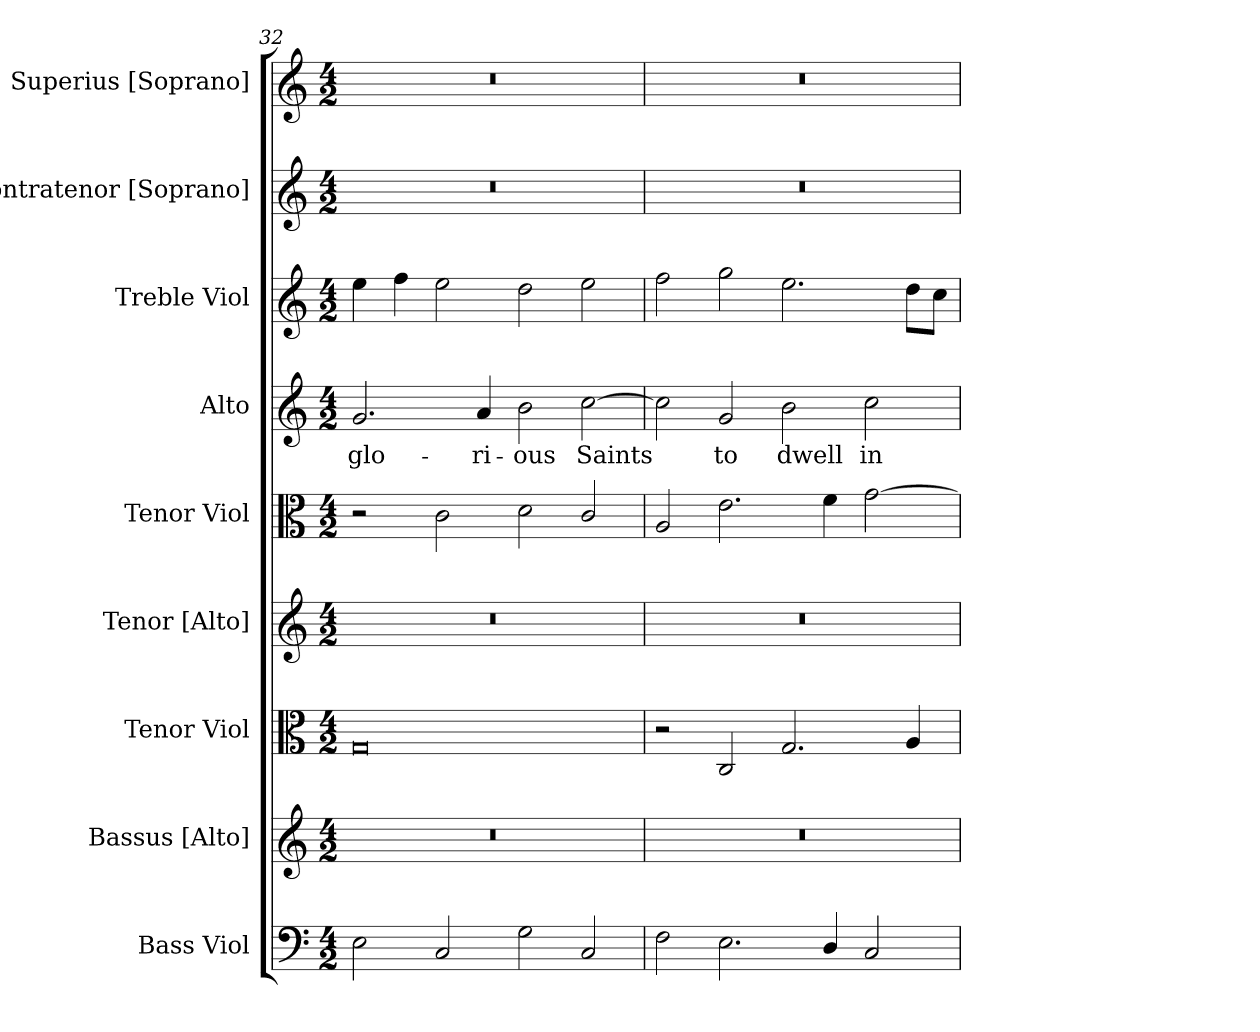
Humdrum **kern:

**kern	**kern	**kern	**kern	**kern	**kern	**text	**kern	**kern	**kern
*part9	*part8	*part7	*part6	*part5	*part4	*part4	*part3	*part2	*part1
*staff9	*staff8	*staff7	*staff6	*staff5	*staff4	*staff4	*staff3	*staff2	*staff1
*I"Bass Viol	*I"Bassus [Alto]	*I"Tenor Viol	*I"Tenor [Alto]	*I"Tenor Viol	*I"Alto	*	*I"Treble Viol	*I"Contratenor [Soprano]	*I"Superius [Soprano]
*I'B.V.	*I'Alto	*I'T.V.	*I'Alto	*I'T.V.	*I'A.	*	*I'Tr. V.	*I'Soprano	*I'Soprano
!!LO:PB:g=z
*clefF4	*clefG2	*clefC3	*clefG2	*clefC3	*clefG2	*	*clefG2	*clefG2	*clefG2
*k[]	*k[]	*k[]	*k[]	*k[]	*k[]	*	*k[]	*k[]	*k[]
*C:	*C:	*C:	*C:	*C:	*C:	*	*C:	*C:	*C:
*M4/2	*M4/2	*M4/2	*M4/2	*M4/2	*M4/2	*	*M4/2	*M4/2	*M4/2
=32	=32	=32	=32	=32	=32	=32	=32	=32	=32
!	!LO:N:vis=1	!	!LO:N:vis=1	!	!	!	!	!	!
!	!	!	!	!	!	!LO:LY:b:color=#000000	!	!LO:N:vis=1	!LO:N:vis=1
2Ei\	0r	0Gi	0r	2r	2.gi/	glo-	4eei\	0r	0r
.	.	.	.	.	.	.	4ffi\	.	.
2Ci/	.	.	.	2ci\	.	.	2eei\	.	.
!	!	!	!	!	!	!LO:LY:b:color=#000000	!	!	!
.	.	.	.	.	4ai/	-ri-	.	.	.
!	!	!	!	!	!	!LO:LY:b:color=#000000	!	!	!
2Gi\	.	.	.	2di\	2bi\	-ous	2ddi\	.	.
!	!	!	!	!	!	!LO:LY:b:color=#000000	!	!	!
2Ci/	.	.	.	2ci/	[2cci\	Saints	2eei\	.	.
=33	=33	=33	=33	=33	=33	=33	=33	=33	=33
!	!LO:N:vis=1	!	!LO:N:vis=1	!	!	!	!	!LO:N:vis=1	!LO:N:vis=1
2Fi\	0r	2r	0r	2Ai/	2cci\]	.	2ffi\	0r	0r
!	!	!	!	!	!	!LO:LY:b:color=#000000	!	!	!
2.Ei\	.	2Ci/	.	2.ei\	2gi/	to	2ggi\	.	.
!	!	!	!	!	!	!LO:LY:b:color=#000000	!	!	!
.	.	2.Gi/	.	.	2bi\	dwell	2.eei\	.	.
4Di/	.	.	.	4fi\	.	.	.	.	.
!	!	!	!	!	!	!LO:LY:b:color=#000000	!	!	!
2Ci/	.	.	.	[2gi\	2cci\	in	.	.	.
.	.	4Ai/	.	.	.	.	8ddi\L	.	.
.	.	.	.	.	.	.	8cci\J	.	.
=	=	=	=	=	=	=	=	=	=
*-	*-	*-	*-	*-	*-	*-	*-	*-	*-
